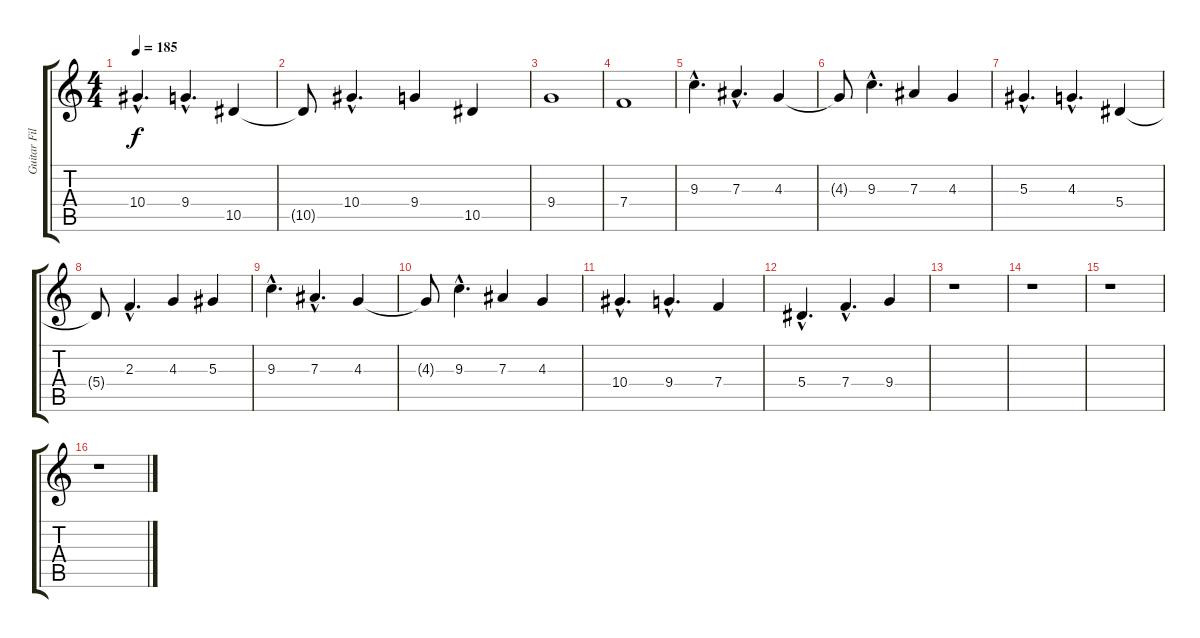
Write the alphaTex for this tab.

\track ("Guitar Fills and Solo" "Guitar Fil") {instrument distortionguitar}
\staff {score tabs}
\tuning (C4 G3 Eb3 Bb2 F2 C2) {hide}
\ts (4 4)
\tempo 185
\clef g2
\ks c
10.4{hac}.4{d dy f} 9.4{hac}.4{d} 10.5.4 |
10.5{t}.8 10.4{hac}.4{d} 9.4.4 10.5.4 |
9.4.1 |
7.4.1 |
9.3{hac}.4{d} 7.3{hac}.4{d} 4.3.4 |
4.3{t}.8 9.3{hac}.4{d} 7.3.4 4.3.4 |
5.3{hac}.4{d} 4.3{hac}.4{d} 5.4.4 |
5.4{t}.8 2.3{hac}.4{d} 4.3.4 5.3.4 |
9.3{hac}.4{d} 7.3{hac}.4{d} 4.3.4 |
4.3{t}.8 9.3{hac}.4{d} 7.3.4 4.3.4 |
10.4{hac}.4{d} 9.4{hac}.4{d} 7.4.4 |
5.4{hac}.4{d} 7.4{hac}.4{d} 9.4.4 |
r.1 |
r.1 |
r.1 |
r.1
